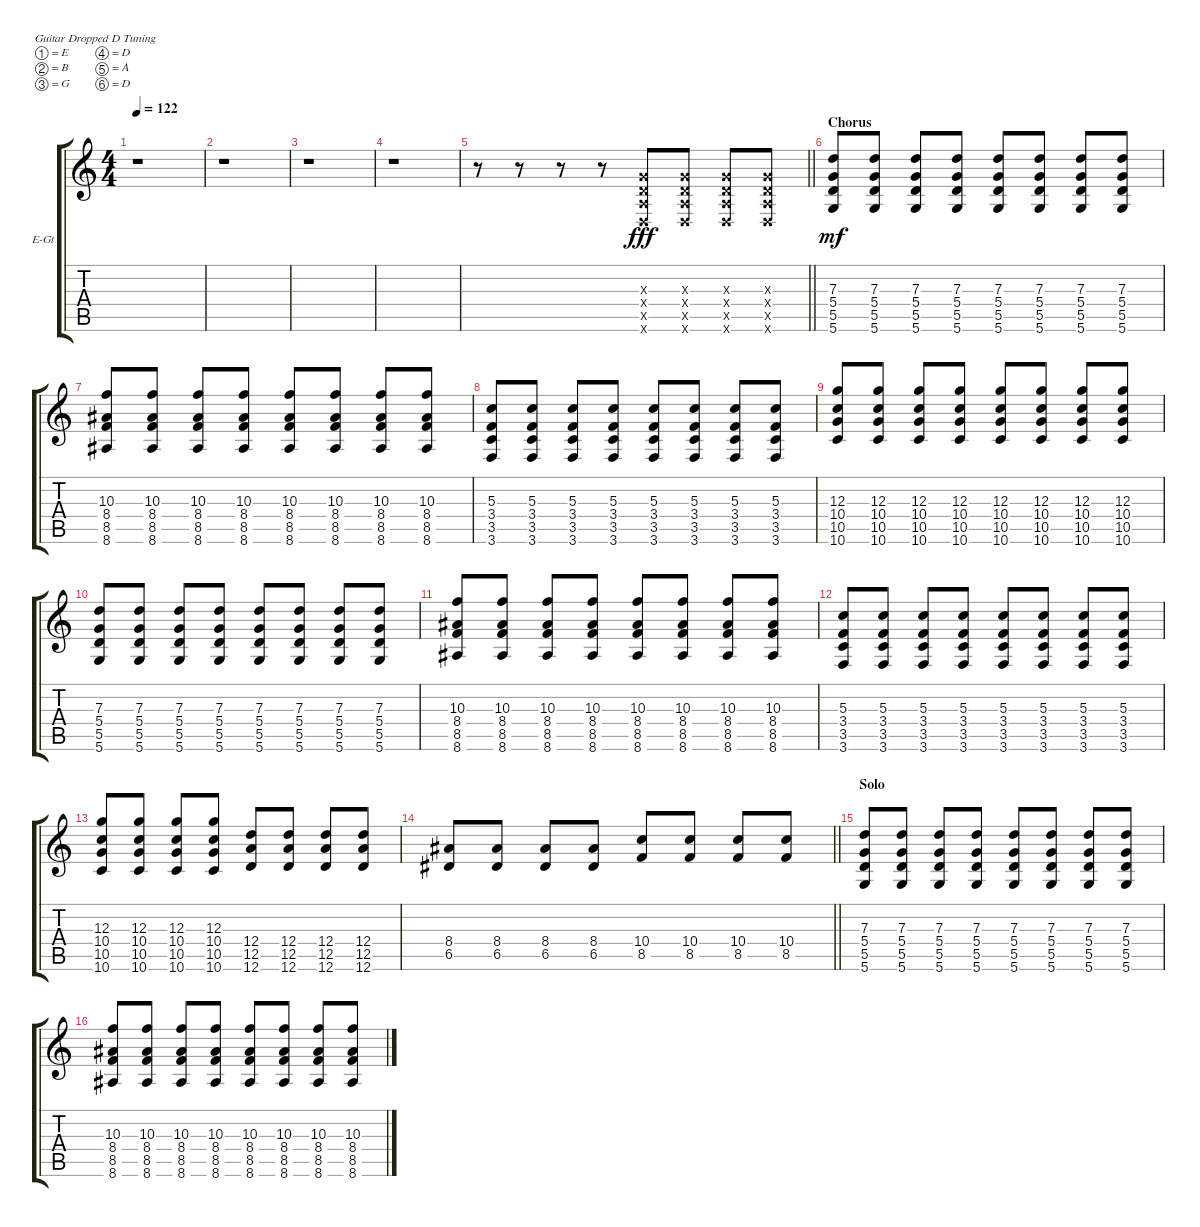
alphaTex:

\bracketExtendMode groupsimilarinstruments
\firstSystemTrackNameOrientation horizontal
\otherSystemsTrackNameOrientation horizontal
\track ("Guitar 2 [Mike Shinoda]" "E-Gt") {instrument overdrivenguitar}
\staff {score tabs}
\tuning (E4 B3 G3 D3 A2 D2)
\ts (4 4)
\tempo 122
\clef g2
\ks c
r.1{dy mf} |
r.1 |
r.1 |
r.1 |
\barLineRight lightlight
r.8 r.8 r.8 r.8 (0.3{x} 0.4{x} 0.5{x} 0.6{x}).8{dy fff} (0.3{x} 0.4{x} 0.5{x} 0.6{x}).8 (0.3{x} 0.4{x} 0.5{x} 0.6{x}).8 (0.3{x} 0.4{x} 0.5{x} 0.6{x}).8 |
\section ("" "Chorus")
(7.3 5.4 5.5 5.6).8{dy mf} (7.3 5.4 5.5 5.6).8 (7.3 5.4 5.5 5.6).8 (7.3 5.4 5.5 5.6).8 (7.3 5.4 5.5 5.6).8 (7.3 5.4 5.5 5.6).8 (7.3 5.4 5.5 5.6).8 (7.3 5.4 5.5 5.6).8 |
(10.3 8.4 8.5 8.6).8 (10.3 8.4 8.5 8.6).8 (10.3 8.4 8.5 8.6).8 (10.3 8.4 8.5 8.6).8 (10.3 8.4 8.5 8.6).8 (10.3 8.4 8.5 8.6).8 (10.3 8.4 8.5 8.6).8 (10.3 8.4 8.5 8.6).8 |
(5.3 3.4 3.5 3.6).8 (5.3 3.4 3.5 3.6).8 (5.3 3.4 3.5 3.6).8 (5.3 3.4 3.5 3.6).8 (5.3 3.4 3.5 3.6).8 (5.3 3.4 3.5 3.6).8 (5.3 3.4 3.5 3.6).8 (5.3 3.4 3.5 3.6).8 |
(12.3 10.4 10.5 10.6).8 (12.3 10.4 10.5 10.6).8 (12.3 10.4 10.5 10.6).8 (12.3 10.4 10.5 10.6).8 (12.3 10.4 10.5 10.6).8 (12.3 10.4 10.5 10.6).8 (12.3 10.4 10.5 10.6).8 (12.3 10.4 10.5 10.6).8 |
(7.3 5.4 5.5 5.6).8 (7.3 5.4 5.5 5.6).8 (7.3 5.4 5.5 5.6).8 (7.3 5.4 5.5 5.6).8 (7.3 5.4 5.5 5.6).8 (7.3 5.4 5.5 5.6).8 (7.3 5.4 5.5 5.6).8 (7.3 5.4 5.5 5.6).8 |
(10.3 8.4 8.5 8.6).8 (10.3 8.4 8.5 8.6).8 (10.3 8.4 8.5 8.6).8 (10.3 8.4 8.5 8.6).8 (10.3 8.4 8.5 8.6).8 (10.3 8.4 8.5 8.6).8 (10.3 8.4 8.5 8.6).8 (10.3 8.4 8.5 8.6).8 |
(5.3 3.4 3.5 3.6).8 (5.3 3.4 3.5 3.6).8 (5.3 3.4 3.5 3.6).8 (5.3 3.4 3.5 3.6).8 (5.3 3.4 3.5 3.6).8 (5.3 3.4 3.5 3.6).8 (5.3 3.4 3.5 3.6).8 (5.3 3.4 3.5 3.6).8 |
(12.3 10.4 10.5 10.6).8 (12.3 10.4 10.5 10.6).8 (12.3 10.4 10.5 10.6).8 (12.3 10.4 10.5 10.6).8 (12.4 12.5 12.6).8 (12.4 12.5 12.6).8 (12.4 12.5 12.6).8 (12.4 12.5 12.6).8 |
\barLineRight lightlight
(8.4 6.5).8 (8.4 6.5).8 (8.4 6.5).8 (8.4 6.5).8 (10.4 8.5).8 (10.4 8.5).8 (10.4 8.5).8 (10.4 8.5).8 |
\section ("" "Solo")
(7.3 5.4 5.5 5.6).8 (7.3 5.4 5.5 5.6).8 (7.3 5.4 5.5 5.6).8 (7.3 5.4 5.5 5.6).8 (7.3 5.4 5.5 5.6).8 (7.3 5.4 5.5 5.6).8 (7.3 5.4 5.5 5.6).8 (7.3 5.4 5.5 5.6).8 |
(10.3 8.4 8.5 8.6).8 (10.3 8.4 8.5 8.6).8 (10.3 8.4 8.5 8.6).8 (10.3 8.4 8.5 8.6).8 (10.3 8.4 8.5 8.6).8 (10.3 8.4 8.5 8.6).8 (10.3 8.4 8.5 8.6).8 (10.3 8.4 8.5 8.6).8
